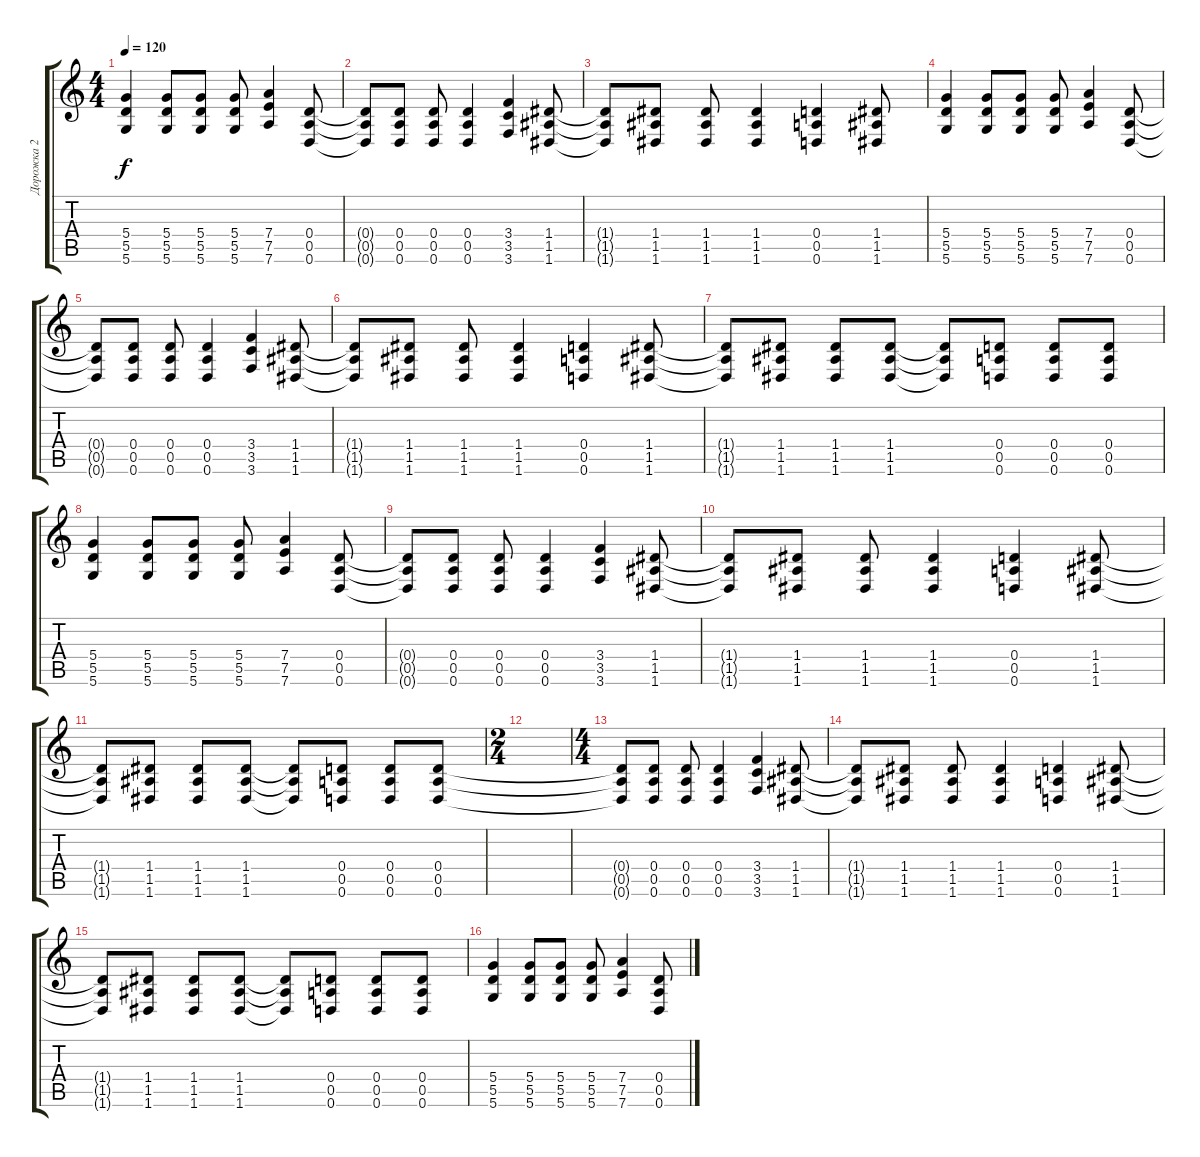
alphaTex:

\track ("Дорожка 2" "Дорожка 2") {instrument distortionguitar}
\staff {score tabs}
\tuning (E4 B3 G3 D3 A2 D2) {hide}
\ts (4 4)
\tempo 120
\clef g2
\ks c
(5.4 5.5 5.6).4{dy f} (5.4 5.5 5.6).8 (5.4 5.5 5.6).8 (5.4 5.5 5.6).8 (7.4 7.5 7.6).4 (0.4 0.5 0.6).8 |
(0.4{t} 0.5{t} 0.6{t}).8 (0.4 0.5 0.6).8 (0.4 0.5 0.6).8 (0.4 0.5 0.6).4 (3.4 3.5 3.6).4 (1.4 1.5 1.6).8 |
(1.4{t} 1.5{t} 1.6{t}).8 (1.4 1.5 1.6).8 (1.4 1.5 1.6).8 (1.4 1.5 1.6).4 (0.4 0.5 0.6).4 (1.4 1.5 1.6).8 |
(5.4 5.5 5.6).4 (5.4 5.5 5.6).8 (5.4 5.5 5.6).8 (5.4 5.5 5.6).8 (7.4 7.5 7.6).4 (0.4 0.5 0.6).8 |
(0.4{t} 0.5{t} 0.6{t}).8 (0.4 0.5 0.6).8 (0.4 0.5 0.6).8 (0.4 0.5 0.6).4 (3.4 3.5 3.6).4 (1.4 1.5 1.6).8 |
(1.4{t} 1.5{t} 1.6{t}).8 (1.4 1.5 1.6).8 (1.4 1.5 1.6).8 (1.4 1.5 1.6).4 (0.4 0.5 0.6).4 (1.4 1.5 1.6).8 |
(1.4{t} 1.5{t} 1.6{t}).8 (1.4 1.5 1.6).8 (1.4 1.5 1.6).8 (1.4 1.5 1.6).8 (1.4{t} 1.5{t} 1.6{t}).8 (0.4 0.5 0.6).8 (0.4 0.5 0.6).8 (0.4 0.5 0.6).8 |
(5.4 5.5 5.6).4 (5.4 5.5 5.6).8 (5.4 5.5 5.6).8 (5.4 5.5 5.6).8 (7.4 7.5 7.6).4 (0.4 0.5 0.6).8 |
(0.4{t} 0.5{t} 0.6{t}).8 (0.4 0.5 0.6).8 (0.4 0.5 0.6).8 (0.4 0.5 0.6).4 (3.4 3.5 3.6).4 (1.4 1.5 1.6).8 |
(1.4{t} 1.5{t} 1.6{t}).8 (1.4 1.5 1.6).8 (1.4 1.5 1.6).8 (1.4 1.5 1.6).4 (0.4 0.5 0.6).4 (1.4 1.5 1.6).8 |
(1.4{t} 1.5{t} 1.6{t}).8 (1.4 1.5 1.6).8 (1.4 1.5 1.6).8 (1.4 1.5 1.6).8 (1.4{t} 1.5{t} 1.6{t}).8 (0.4 0.5 0.6).8 (0.4 0.5 0.6).8 (0.4 0.5 0.6).8 |
\ts (2 4)
|
\ts (4 4)
(0.4{t} 0.5{t} 0.6{t}).8 (0.4 0.5 0.6).8 (0.4 0.5 0.6).8 (0.4 0.5 0.6).4 (3.4 3.5 3.6).4 (1.4 1.5 1.6).8 |
(1.4{t} 1.5{t} 1.6{t}).8 (1.4 1.5 1.6).8 (1.4 1.5 1.6).8 (1.4 1.5 1.6).4 (0.4 0.5 0.6).4 (1.4 1.5 1.6).8 |
(1.4{t} 1.5{t} 1.6{t}).8 (1.4 1.5 1.6).8 (1.4 1.5 1.6).8 (1.4 1.5 1.6).8 (1.4{t} 1.5{t} 1.6{t}).8 (0.4 0.5 0.6).8 (0.4 0.5 0.6).8 (0.4 0.5 0.6).8 |
(5.4 5.5 5.6).4 (5.4 5.5 5.6).8 (5.4 5.5 5.6).8 (5.4 5.5 5.6).8 (7.4 7.5 7.6).4 (0.4 0.5 0.6).8
